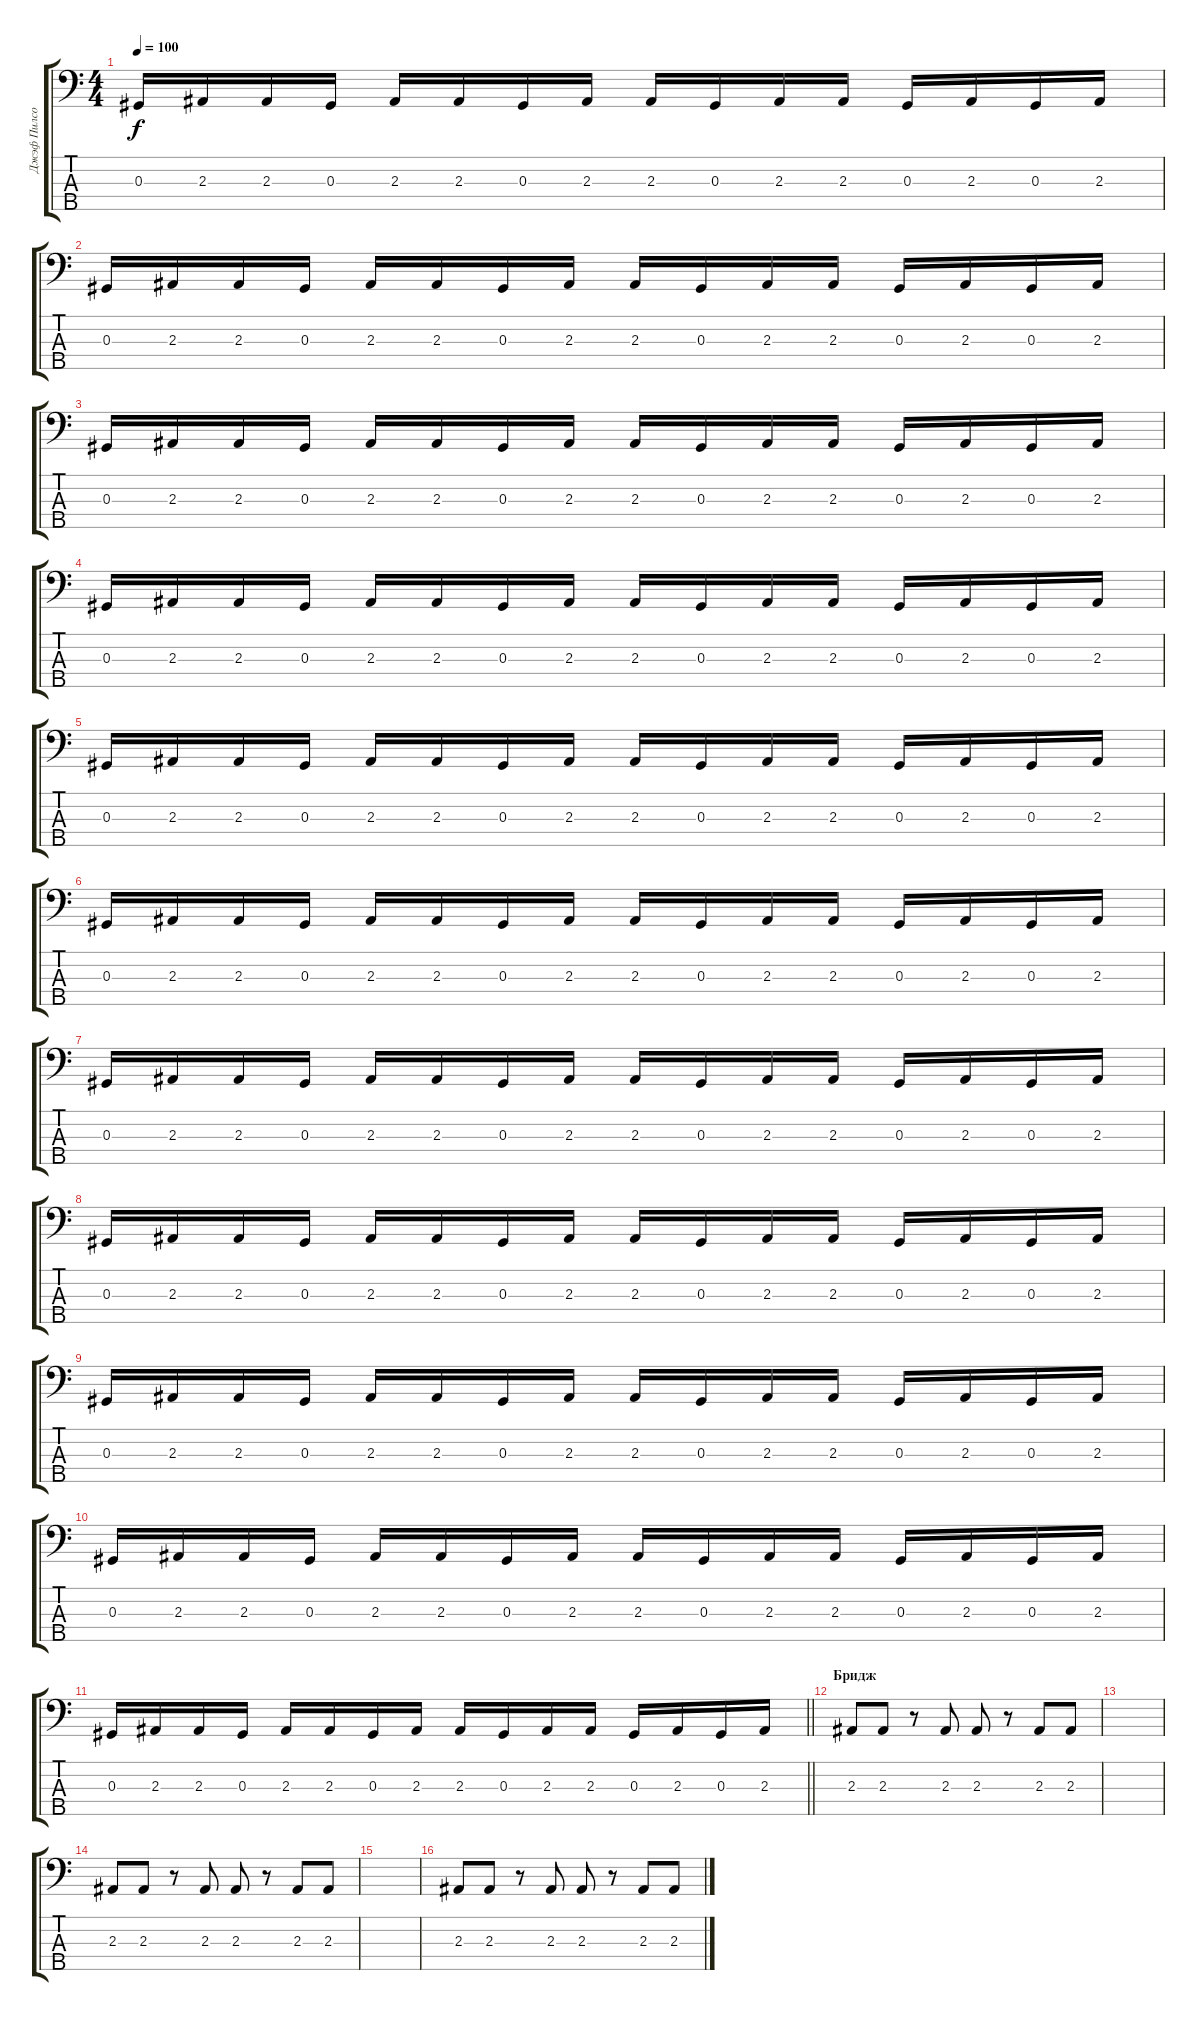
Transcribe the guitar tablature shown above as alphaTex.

\track ("Джэф Пилсон" "Джэф Пилсо") {instrument electricbassfinger}
\staff {score tabs}
\tuning (Gb2 Db2 Ab1 Db1 B0) {hide}
\ts (4 4)
\tempo 100
\clef f4
\ks c
0.3.16{dy f} 2.3.16 2.3.16 0.3.16 2.3.16 2.3.16 0.3.16 2.3.16 2.3.16 0.3.16 2.3.16 2.3.16 0.3.16 2.3.16 0.3.16 2.3.16 |
0.3.16 2.3.16 2.3.16 0.3.16 2.3.16 2.3.16 0.3.16 2.3.16 2.3.16 0.3.16 2.3.16 2.3.16 0.3.16 2.3.16 0.3.16 2.3.16 |
0.3.16 2.3.16 2.3.16 0.3.16 2.3.16 2.3.16 0.3.16 2.3.16 2.3.16 0.3.16 2.3.16 2.3.16 0.3.16 2.3.16 0.3.16 2.3.16 |
0.3.16 2.3.16 2.3.16 0.3.16 2.3.16 2.3.16 0.3.16 2.3.16 2.3.16 0.3.16 2.3.16 2.3.16 0.3.16 2.3.16 0.3.16 2.3.16 |
0.3.16 2.3.16 2.3.16 0.3.16 2.3.16 2.3.16 0.3.16 2.3.16 2.3.16 0.3.16 2.3.16 2.3.16 0.3.16 2.3.16 0.3.16 2.3.16 |
0.3.16 2.3.16 2.3.16 0.3.16 2.3.16 2.3.16 0.3.16 2.3.16 2.3.16 0.3.16 2.3.16 2.3.16 0.3.16 2.3.16 0.3.16 2.3.16 |
0.3.16 2.3.16 2.3.16 0.3.16 2.3.16 2.3.16 0.3.16 2.3.16 2.3.16 0.3.16 2.3.16 2.3.16 0.3.16 2.3.16 0.3.16 2.3.16 |
0.3.16 2.3.16 2.3.16 0.3.16 2.3.16 2.3.16 0.3.16 2.3.16 2.3.16 0.3.16 2.3.16 2.3.16 0.3.16 2.3.16 0.3.16 2.3.16 |
0.3.16 2.3.16 2.3.16 0.3.16 2.3.16 2.3.16 0.3.16 2.3.16 2.3.16 0.3.16 2.3.16 2.3.16 0.3.16 2.3.16 0.3.16 2.3.16 |
0.3.16 2.3.16 2.3.16 0.3.16 2.3.16 2.3.16 0.3.16 2.3.16 2.3.16 0.3.16 2.3.16 2.3.16 0.3.16 2.3.16 0.3.16 2.3.16 |
\barLineRight lightlight
0.3.16 2.3.16 2.3.16 0.3.16 2.3.16 2.3.16 0.3.16 2.3.16 2.3.16 0.3.16 2.3.16 2.3.16 0.3.16 2.3.16 0.3.16 2.3.16 |
\section ("" "Бридж")
2.3.8 2.3.8 r.8 2.3.8 2.3.8 r.8 2.3.8 2.3.8 |
|
2.3.8 2.3.8 r.8 2.3.8 2.3.8 r.8 2.3.8 2.3.8 |
|
2.3.8 2.3.8 r.8 2.3.8 2.3.8 r.8 2.3.8 2.3.8
